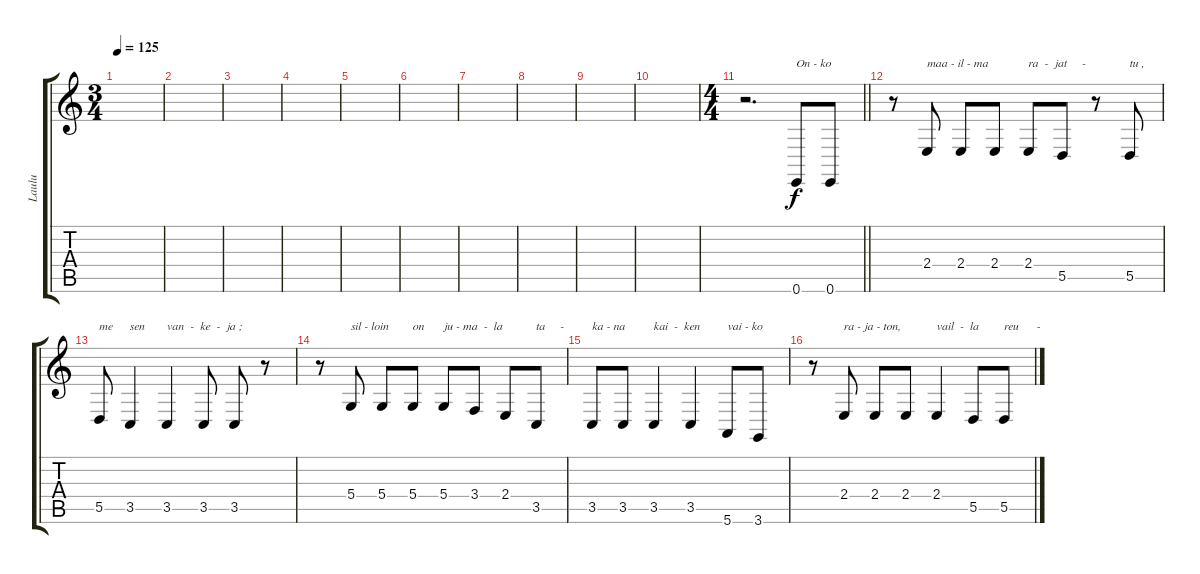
\track ("Laulu" "Laulu") {instrument clarinet}
\staff {score tabs}
\tuning (E4 B3 G3 D3 A2 E2) {hide}
\ts (3 4)
\tempo 125
\clef g2
\ks c
|
|
|
|
|
|
|
|
|
|
\ts (4 4)
\barLineRight lightlight
r.2{d} 0.6.8{txt "On - ko" dy f} 0.6.8 |
\section ("" "")
r.8 2.4.8{txt "maa - il - ma"} 2.4.8 2.4.8 2.4.8{txt "ra  -  jat     -"} 5.5.8 r.8 5.5.8{txt "tu ,"} |
5.5.8{txt "me"} 3.5.4{txt "sen"} 3.5.4{txt "van  -  ke  -  ja ;"} 3.5.8 3.5.8 r.8 |
r.8 5.4.8{txt "sil - loin"} 5.4.8 5.4.8{txt "on"} 5.4.8{txt "ju - ma  -  la"} 3.4.8 2.4.8 3.5.8{txt "ta     -"} |
3.5.8{txt "ka - na"} 3.5.8 3.5.4{txt "kai  -  ken"} 3.5.4 5.6.8{txt "vai - ko"} 3.6.8 |
r.8 2.4.8{txt "ra - ja - ton,"} 2.4.8 2.4.8 2.4.4{txt "vail  -  la"} 5.5.8 5.5.8{txt "reu      -"}
